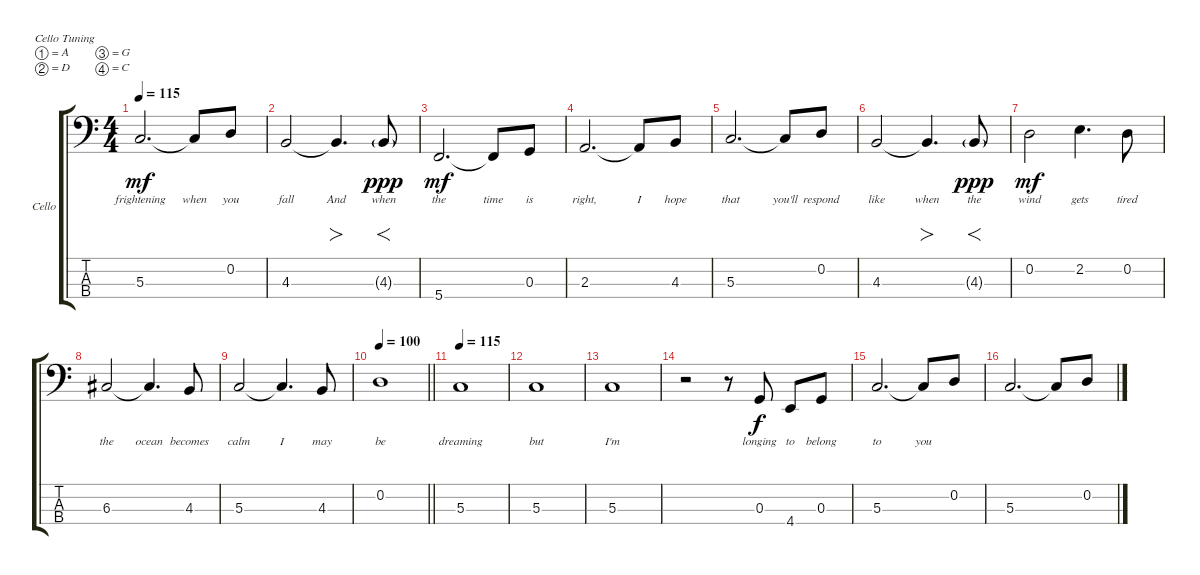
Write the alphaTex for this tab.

\defaultSystemsLayout 4
\bracketExtendMode groupsimilarinstruments
\firstSystemTrackNameOrientation horizontal
\otherSystemsTrackNameOrientation horizontal
\track ("Cello" "Cello") {instrument cello}
\staff {score tabs}
\tuning (A3 D3 G2 C2)
\ts (4 4)
\tempo 115
\clef f4
\scale
0.333333
\ks c
5.3.2{d lyrics (0 "frightening") lyrics (1 "") lyrics (2 "") lyrics (3 "") lyrics (4 "") dy mf} 5.3{t}.8{lyrics (0 "when") lyrics (1 "") lyrics (2 "") lyrics (3 "") lyrics (4 "")} 0.2.8{lyrics (0 "you") lyrics (1 "") lyrics (2 "") lyrics (3 "") lyrics (4 "")} |
\scale
0.333333 4.3.2{lyrics (0 "fall") lyrics (1 "") lyrics (2 "") lyrics (3 "") lyrics (4 "")} 4.3{t}.4{fo d lyrics (0 "And") lyrics (1 "") lyrics (2 "") lyrics (3 "") lyrics (4 "")} 4.3{g}.8{f lyrics (0 "when") lyrics (1 "") lyrics (2 "") lyrics (3 "") lyrics (4 "") dy ppp} |
\scale
0.333333 5.4.2{d lyrics (0 "the") lyrics (1 "") lyrics (2 "") lyrics (3 "") lyrics (4 "") dy mf} 5.4{t}.8{lyrics (0 "time") lyrics (1 "") lyrics (2 "") lyrics (3 "") lyrics (4 "")} 0.3.8{lyrics (0 "is") lyrics (1 "") lyrics (2 "") lyrics (3 "") lyrics (4 "")} |
\scale
0.333333 2.3.2{d lyrics (0 "right,") lyrics (1 "") lyrics (2 "") lyrics (3 "") lyrics (4 "")} 2.3{t}.8{lyrics (0 "I") lyrics (1 "") lyrics (2 "") lyrics (3 "") lyrics (4 "")} 4.3.8{lyrics (0 "hope") lyrics (1 "") lyrics (2 "") lyrics (3 "") lyrics (4 "")} |
\scale
0.333333 5.3.2{d lyrics (0 "that") lyrics (1 "") lyrics (2 "") lyrics (3 "") lyrics (4 "")} 5.3{t}.8{lyrics (0 "you'll") lyrics (1 "") lyrics (2 "") lyrics (3 "") lyrics (4 "")} 0.2.8{lyrics (0 "respond") lyrics (1 "") lyrics (2 "") lyrics (3 "") lyrics (4 "")} |
\scale
0.333333 4.3.2{lyrics (0 "like") lyrics (1 "") lyrics (2 "") lyrics (3 "") lyrics (4 "")} 4.3{t}.4{fo d lyrics (0 "when") lyrics (1 "") lyrics (2 "") lyrics (3 "") lyrics (4 "")} 4.3{g}.8{f lyrics (0 "the") lyrics (1 "") lyrics (2 "") lyrics (3 "") lyrics (4 "") dy ppp} |
\scale
0.333333 0.2.2{lyrics (0 "wind") lyrics (1 "") lyrics (2 "") lyrics (3 "") lyrics (4 "") dy mf} 2.2.4{d lyrics (0 "gets") lyrics (1 "") lyrics (2 "") lyrics (3 "") lyrics (4 "")} 0.2.8{lyrics (0 "tired") lyrics (1 "") lyrics (2 "") lyrics (3 "") lyrics (4 "")} |
\scale
0.333333 6.3.2{lyrics (0 "the") lyrics (1 "") lyrics (2 "") lyrics (3 "") lyrics (4 "")} 6.3{t}.4{d lyrics (0 "ocean") lyrics (1 "") lyrics (2 "") lyrics (3 "") lyrics (4 "")} 4.3.8{lyrics (0 "becomes") lyrics (1 "") lyrics (2 "") lyrics (3 "") lyrics (4 "")} |
\scale
0.333333 5.3.2{lyrics (0 "calm") lyrics (1 "") lyrics (2 "") lyrics (3 "") lyrics (4 "")} 5.3{t}.4{d lyrics (0 "I") lyrics (1 "") lyrics (2 "") lyrics (3 "") lyrics (4 "")} 4.3.8{lyrics (0 "may") lyrics (1 "") lyrics (2 "") lyrics (3 "") lyrics (4 "")} |
\tempo 100
\scale
0.333333
\barLineRight lightlight
0.2.1{lyrics (0 "be") lyrics (1 "") lyrics (2 "") lyrics (3 "") lyrics (4 "")} |
\tempo 115
\scale
0.333333 5.3.1{lyrics (0 "dreaming") lyrics (1 "") lyrics (2 "") lyrics (3 "") lyrics (4 "")} |
\scale
0.333333 5.3.1{lyrics (0 "but") lyrics (1 "") lyrics (2 "") lyrics (3 "") lyrics (4 "")} |
\scale
0.333333 5.3.1{lyrics (0 "I'm") lyrics (1 "") lyrics (2 "") lyrics (3 "") lyrics (4 "")} |
\scale
0.333333 r.2 r.8 0.3.8{lyrics (0 "longing") lyrics (1 "") lyrics (2 "") lyrics (3 "") lyrics (4 "") dy f} 4.4.8{lyrics (0 "to") lyrics (1 "") lyrics (2 "") lyrics (3 "") lyrics (4 "")} 0.3.8{lyrics (0 "belong") lyrics (1 "") lyrics (2 "") lyrics (3 "") lyrics (4 "")} |
\scale
0.333333 5.3.2{d lyrics (0 "to") lyrics (1 "") lyrics (2 "") lyrics (3 "") lyrics (4 "")} 5.3{t}.8{lyrics (0 "you") lyrics (1 "") lyrics (2 "") lyrics (3 "") lyrics (4 "")} 0.2.8 |
\scale
0.333333 5.3.2{d} 5.3{t}.8 0.2.8
